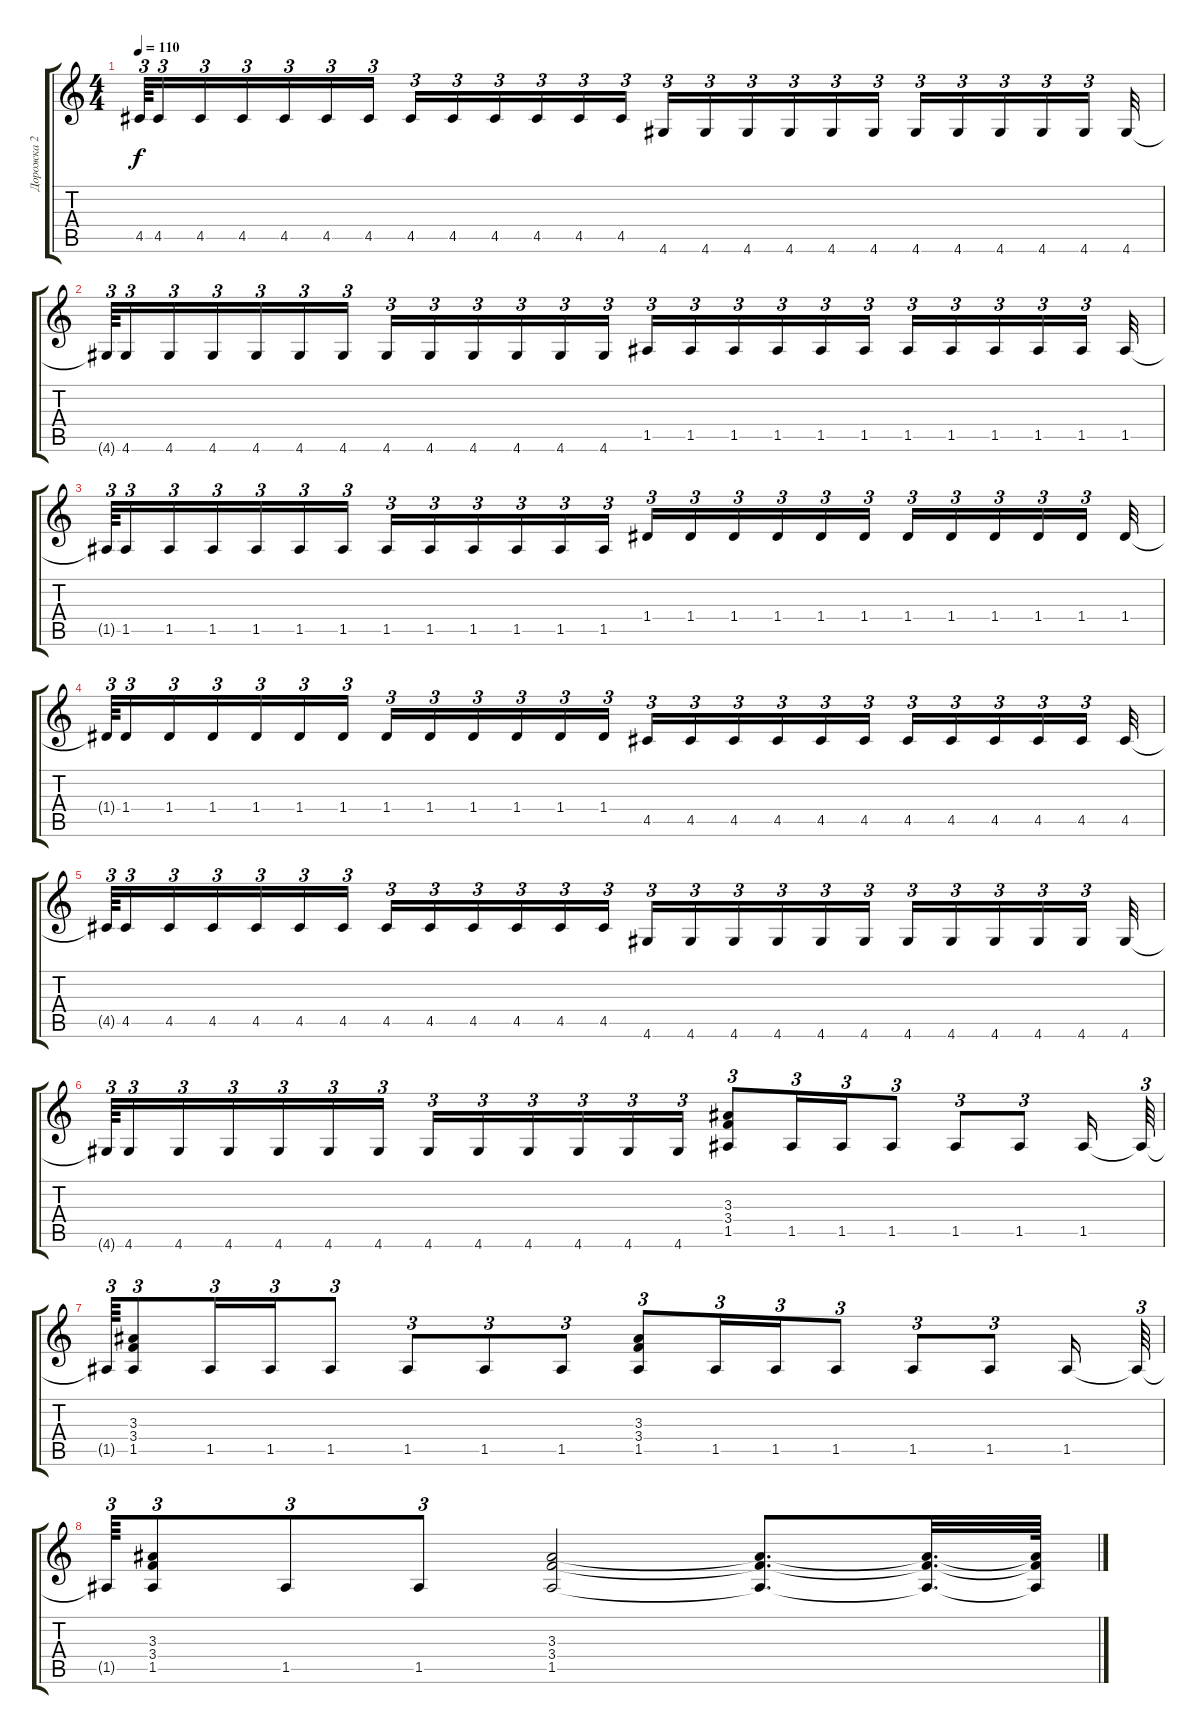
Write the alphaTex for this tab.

\track ("Дорожка 2" "Дорожка 2") {instrument overdrivenguitar}
\staff {score tabs}
\tuning (E4 B3 G3 D3 A2 E2) {hide}
\ts (4 4)
\tempo 110
\clef g2
\ks c
4.5{t}.64{tu (3 2) dy f} 4.5.16{tu (3 2)} 4.5.16{tu (3 2)} 4.5.16{tu (3 2)} 4.5.16{tu (3 2)} 4.5.16{tu (3 2)} 4.5.16{tu (3 2)} 4.5.16{tu (3 2)} 4.5.16{tu (3 2)} 4.5.16{tu (3 2)} 4.5.16{tu (3 2)} 4.5.16{tu (3 2)} 4.5.16{tu (3 2)} 4.6.16{tu (3 2)} 4.6.16{tu (3 2)} 4.6.16{tu (3 2)} 4.6.16{tu (3 2)} 4.6.16{tu (3 2)} 4.6.16{tu (3 2)} 4.6.16{tu (3 2)} 4.6.16{tu (3 2)} 4.6.16{tu (3 2)} 4.6.16{tu (3 2)} 4.6.16{tu (3 2) beam splitsecondary} 4.6.32 |
4.6{t}.64{tu (3 2)} 4.6.16{tu (3 2)} 4.6.16{tu (3 2)} 4.6.16{tu (3 2)} 4.6.16{tu (3 2)} 4.6.16{tu (3 2)} 4.6.16{tu (3 2)} 4.6.16{tu (3 2)} 4.6.16{tu (3 2)} 4.6.16{tu (3 2)} 4.6.16{tu (3 2)} 4.6.16{tu (3 2)} 4.6.16{tu (3 2)} 1.5.16{tu (3 2)} 1.5.16{tu (3 2)} 1.5.16{tu (3 2)} 1.5.16{tu (3 2)} 1.5.16{tu (3 2)} 1.5.16{tu (3 2)} 1.5.16{tu (3 2)} 1.5.16{tu (3 2)} 1.5.16{tu (3 2)} 1.5.16{tu (3 2)} 1.5.16{tu (3 2) beam splitsecondary} 1.5.32 |
1.5{t}.64{tu (3 2)} 1.5.16{tu (3 2)} 1.5.16{tu (3 2)} 1.5.16{tu (3 2)} 1.5.16{tu (3 2)} 1.5.16{tu (3 2)} 1.5.16{tu (3 2)} 1.5.16{tu (3 2)} 1.5.16{tu (3 2)} 1.5.16{tu (3 2)} 1.5.16{tu (3 2)} 1.5.16{tu (3 2)} 1.5.16{tu (3 2)} 1.4.16{tu (3 2)} 1.4.16{tu (3 2)} 1.4.16{tu (3 2)} 1.4.16{tu (3 2)} 1.4.16{tu (3 2)} 1.4.16{tu (3 2)} 1.4.16{tu (3 2)} 1.4.16{tu (3 2)} 1.4.16{tu (3 2)} 1.4.16{tu (3 2)} 1.4.16{tu (3 2) beam splitsecondary} 1.4.32 |
1.4{t}.64{tu (3 2)} 1.4.16{tu (3 2)} 1.4.16{tu (3 2)} 1.4.16{tu (3 2)} 1.4.16{tu (3 2)} 1.4.16{tu (3 2)} 1.4.16{tu (3 2)} 1.4.16{tu (3 2)} 1.4.16{tu (3 2)} 1.4.16{tu (3 2)} 1.4.16{tu (3 2)} 1.4.16{tu (3 2)} 1.4.16{tu (3 2)} 4.5.16{tu (3 2)} 4.5.16{tu (3 2)} 4.5.16{tu (3 2)} 4.5.16{tu (3 2)} 4.5.16{tu (3 2)} 4.5.16{tu (3 2)} 4.5.16{tu (3 2)} 4.5.16{tu (3 2)} 4.5.16{tu (3 2)} 4.5.16{tu (3 2)} 4.5.16{tu (3 2) beam splitsecondary} 4.5.32 |
4.5{t}.64{tu (3 2)} 4.5.16{tu (3 2)} 4.5.16{tu (3 2)} 4.5.16{tu (3 2)} 4.5.16{tu (3 2)} 4.5.16{tu (3 2)} 4.5.16{tu (3 2)} 4.5.16{tu (3 2)} 4.5.16{tu (3 2)} 4.5.16{tu (3 2)} 4.5.16{tu (3 2)} 4.5.16{tu (3 2)} 4.5.16{tu (3 2)} 4.6.16{tu (3 2)} 4.6.16{tu (3 2)} 4.6.16{tu (3 2)} 4.6.16{tu (3 2)} 4.6.16{tu (3 2)} 4.6.16{tu (3 2)} 4.6.16{tu (3 2)} 4.6.16{tu (3 2)} 4.6.16{tu (3 2)} 4.6.16{tu (3 2)} 4.6.16{tu (3 2) beam splitsecondary} 4.6.32 |
4.6{t}.64{tu (3 2)} 4.6.16{tu (3 2)} 4.6.16{tu (3 2)} 4.6.16{tu (3 2)} 4.6.16{tu (3 2)} 4.6.16{tu (3 2)} 4.6.16{tu (3 2)} 4.6.16{tu (3 2)} 4.6.16{tu (3 2)} 4.6.16{tu (3 2)} 4.6.16{tu (3 2)} 4.6.16{tu (3 2)} 4.6.16{tu (3 2)} (3.3 3.4 1.5).8{tu (3 2)} 1.5.16{tu (3 2)} 1.5.16{tu (3 2)} 1.5.8{tu (3 2)} 1.5.8{tu (3 2)} 1.5.8{tu (3 2)} 1.5.16 1.5{t}.64{tu (3 2)} |
1.5{t}.64{tu (3 2)} (3.3 3.4 1.5).8{tu (3 2)} 1.5.16{tu (3 2)} 1.5.16{tu (3 2)} 1.5.8{tu (3 2)} 1.5.8{tu (3 2)} 1.5.8{tu (3 2)} 1.5.8{tu (3 2)} (3.3 3.4 1.5).8{tu (3 2)} 1.5.16{tu (3 2)} 1.5.16{tu (3 2)} 1.5.8{tu (3 2)} 1.5.8{tu (3 2)} 1.5.8{tu (3 2)} 1.5.16 1.5{t}.64{tu (3 2)} |
1.5{t}.64{tu (3 2)} (3.3 3.4 1.5).8{tu (3 2)} 1.5.8{tu (3 2)} 1.5.8{tu (3 2)} (3.3 3.4 1.5).2 (3.3{t} 3.4{t} 1.5{t}).8{d} (3.3{t} 3.4{t} 1.5{t}).32{d} (3.3{t} 3.4{t} 1.5{t}).64
